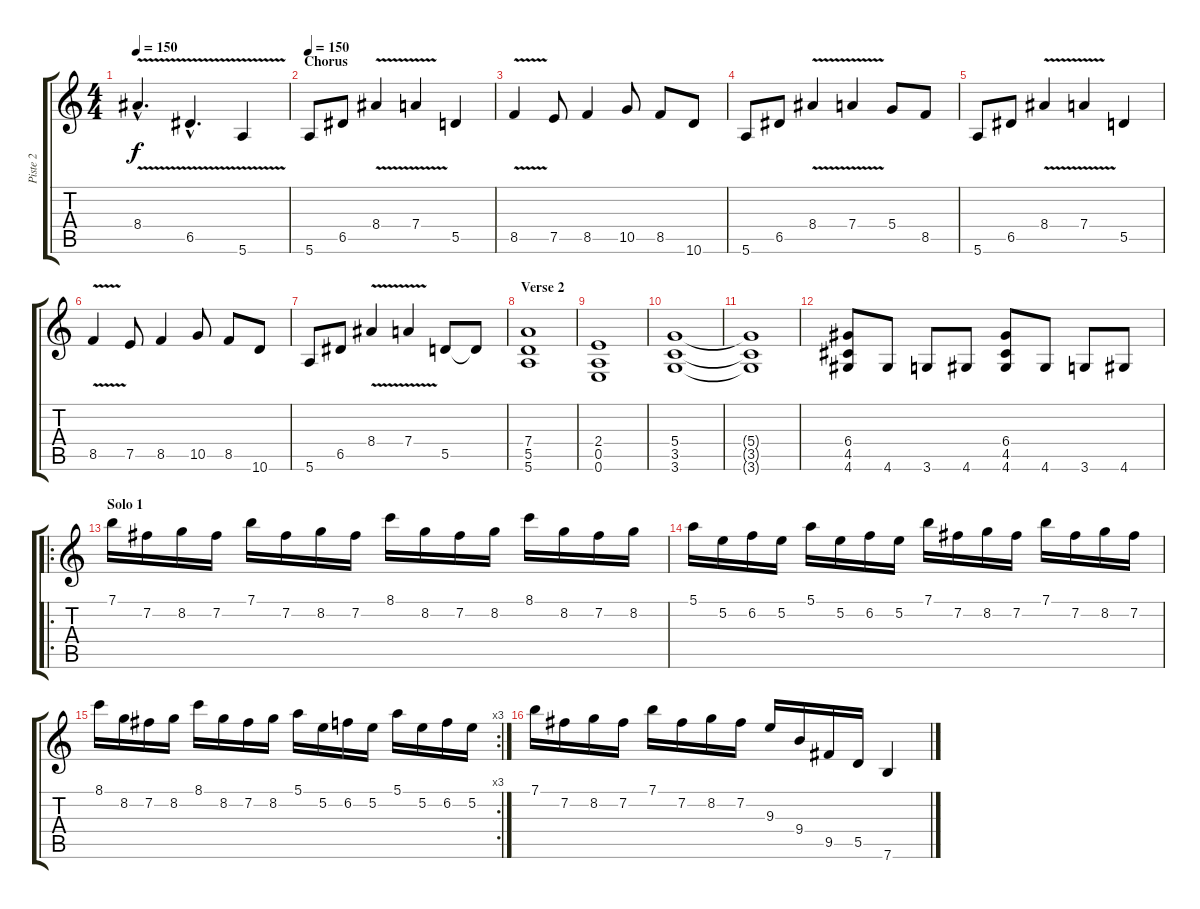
\track ("Piste 2" "Piste 2") {instrument distortionguitar}
\staff {score tabs}
\tuning (E4 B3 G3 D3 A2 E2) {hide}
\ts (4 4)
\tempo 150
\clef g2
\ks c
8.4{v hac}.4{d dy f} 6.5{v hac}.4{d} 5.6{v}.4 |
\section ("" "Chorus")
\tempo 150
5.6.8 6.5.8 8.4{v}.4 7.4{v}.4 5.5.4 |
8.5{v}.4 7.5.8 8.5.4 10.5.8 8.5.8 10.6.8 |
5.6.8 6.5.8 8.4{v}.4 7.4{v}.4 5.4.8 8.5.8 |
5.6.8 6.5.8 8.4{v}.4 7.4{v}.4 5.5.4 |
8.5{v}.4 7.5.8 8.5.4 10.5.8 8.5.8 10.6.8 |
5.6.8 6.5.8 8.4{v}.4 7.4{v}.4 5.5.8 5.5{t}.8 |
\section ("" "Verse 2")
(7.4 5.5 5.6).1 |
(2.4 0.5 0.6).1 |
(5.4 3.5 3.6).1 |
(5.4{t} 3.5{t} 3.6{t}).1 |
(6.4 4.5 4.6).8 4.6.8 3.6.8 4.6.8 (6.4 4.5 4.6).8 4.6.8 3.6.8 4.6.8 |
\ro
\section ("" "Solo 1")
7.1.16{volume 16} 7.2.16 8.2.16 7.2.16 7.1.16 7.2.16 8.2.16 7.2.16 8.1.16 8.2.16 7.2.16 8.2.16 8.1.16 8.2.16 7.2.16 8.2.16 |
5.1.16 5.2.16 6.2.16 5.2.16 5.1.16 5.2.16 6.2.16 5.2.16 7.1.16 7.2.16 8.2.16 7.2.16 7.1.16 7.2.16 8.2.16 7.2.16 |
\rc 3
8.1.16 8.2.16 7.2.16 8.2.16 8.1.16 8.2.16 7.2.16 8.2.16 5.1.16 5.2.16 6.2.16 5.2.16 5.1.16 5.2.16 6.2.16 5.2.16 |
7.1.16{volume 16} 7.2.16 8.2.16 7.2.16 7.1.16 7.2.16 8.2.16 7.2.16 9.3.16 9.4.16 9.5.16 5.5.16 7.6.4
